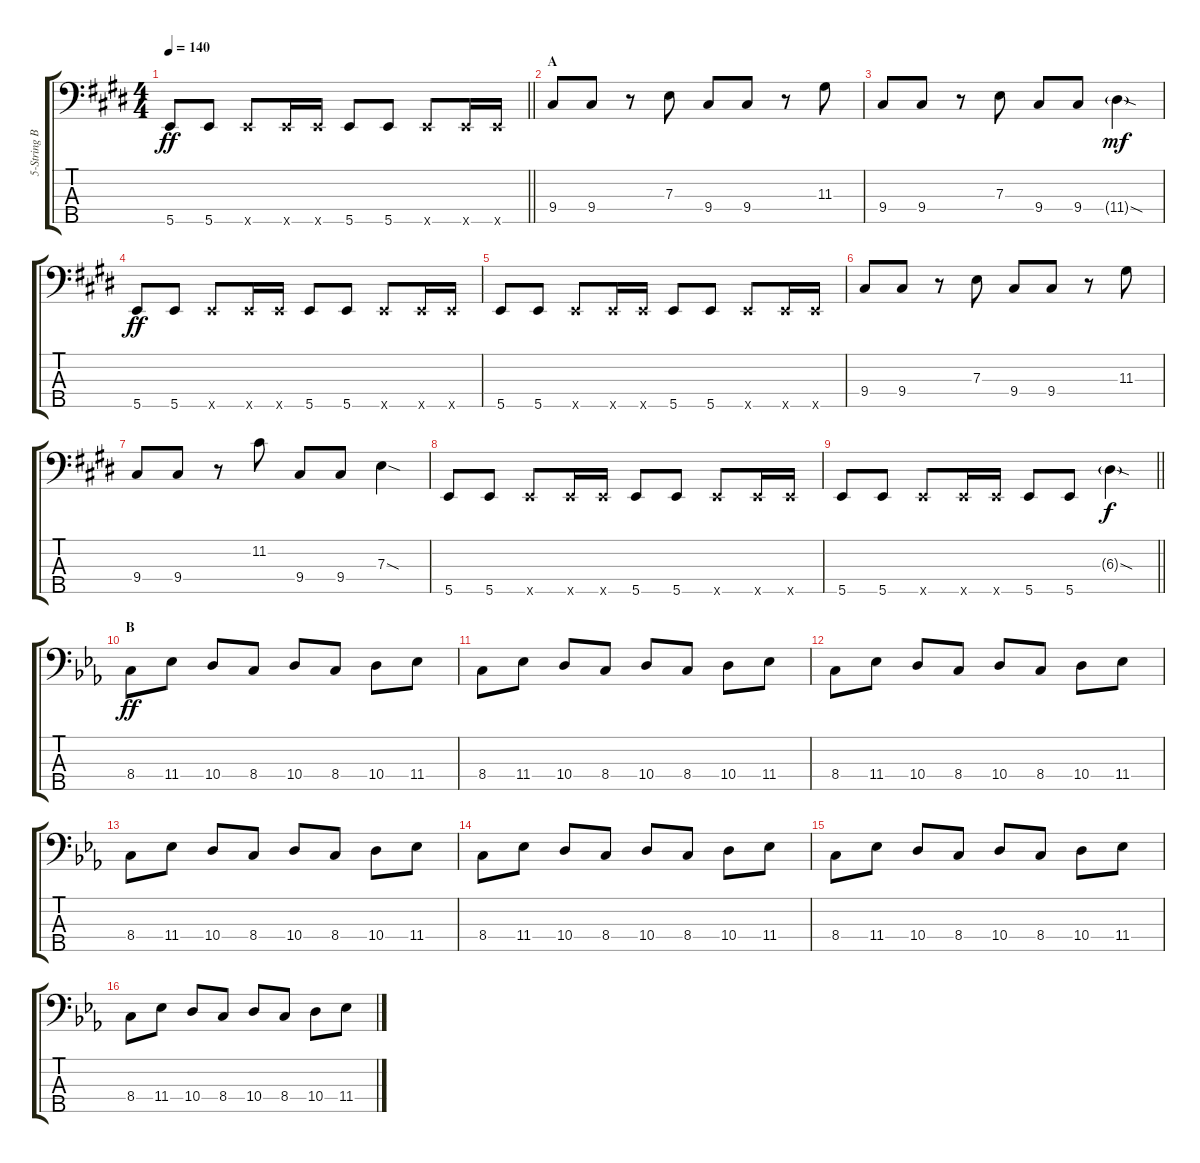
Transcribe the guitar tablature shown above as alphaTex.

\track ("5-String Bass I" "5-String B") {instrument electricbasspick}
\staff {score tabs}
\tuning (G2 D2 A1 E1 B0) {hide}
\ts (4 4)
\tempo 140
\clef f4
\barLineRight lightlight
\ks e
5.5.8{dy ff} 5.5.8 5.5{x}.8 5.5{x}.16 5.5{x}.16 5.5.8 5.5.8 5.5{x}.8 5.5{x}.16 5.5{x}.16 |
\section ("" "A")
9.4.8 9.4.8 r.8 7.3.8 9.4.8 9.4.8 r.8 11.3.8 |
9.4.8 9.4.8 r.8 7.3.8 9.4.8 9.4.8 11.4{sod g}.4{dy mf} |
5.5.8{dy ff} 5.5.8 5.5{x}.8 5.5{x}.16 5.5{x}.16 5.5.8 5.5.8 5.5{x}.8 5.5{x}.16 5.5{x}.16 |
5.5.8 5.5.8 5.5{x}.8 5.5{x}.16 5.5{x}.16 5.5.8 5.5.8 5.5{x}.8 5.5{x}.16 5.5{x}.16 |
9.4.8 9.4.8 r.8 7.3.8 9.4.8 9.4.8 r.8 11.3.8 |
9.4.8 9.4.8 r.8 11.2.8 9.4.8 9.4.8 7.3{sod}.4 |
5.5.8 5.5.8 5.5{x}.8 5.5{x}.16 5.5{x}.16 5.5.8 5.5.8 5.5{x}.8 5.5{x}.16 5.5{x}.16 |
\barLineRight lightlight
5.5.8 5.5.8 5.5{x}.8 5.5{x}.16 5.5{x}.16 5.5.8 5.5.8 6.3{sod g}.4{dy f} |
\section ("" "B")
\ks eb
8.4.8{dy ff} 11.4.8 10.4.8 8.4.8 10.4.8 8.4.8 10.4.8 11.4.8 |
8.4.8 11.4.8 10.4.8 8.4.8 10.4.8 8.4.8 10.4.8 11.4.8 |
8.4.8 11.4.8 10.4.8 8.4.8 10.4.8 8.4.8 10.4.8 11.4.8 |
8.4.8 11.4.8 10.4.8 8.4.8 10.4.8 8.4.8 10.4.8 11.4.8 |
8.4.8 11.4.8 10.4.8 8.4.8 10.4.8 8.4.8 10.4.8 11.4.8 |
8.4.8 11.4.8 10.4.8 8.4.8 10.4.8 8.4.8 10.4.8 11.4.8 |
8.4.8 11.4.8 10.4.8 8.4.8 10.4.8 8.4.8 10.4.8 11.4.8
